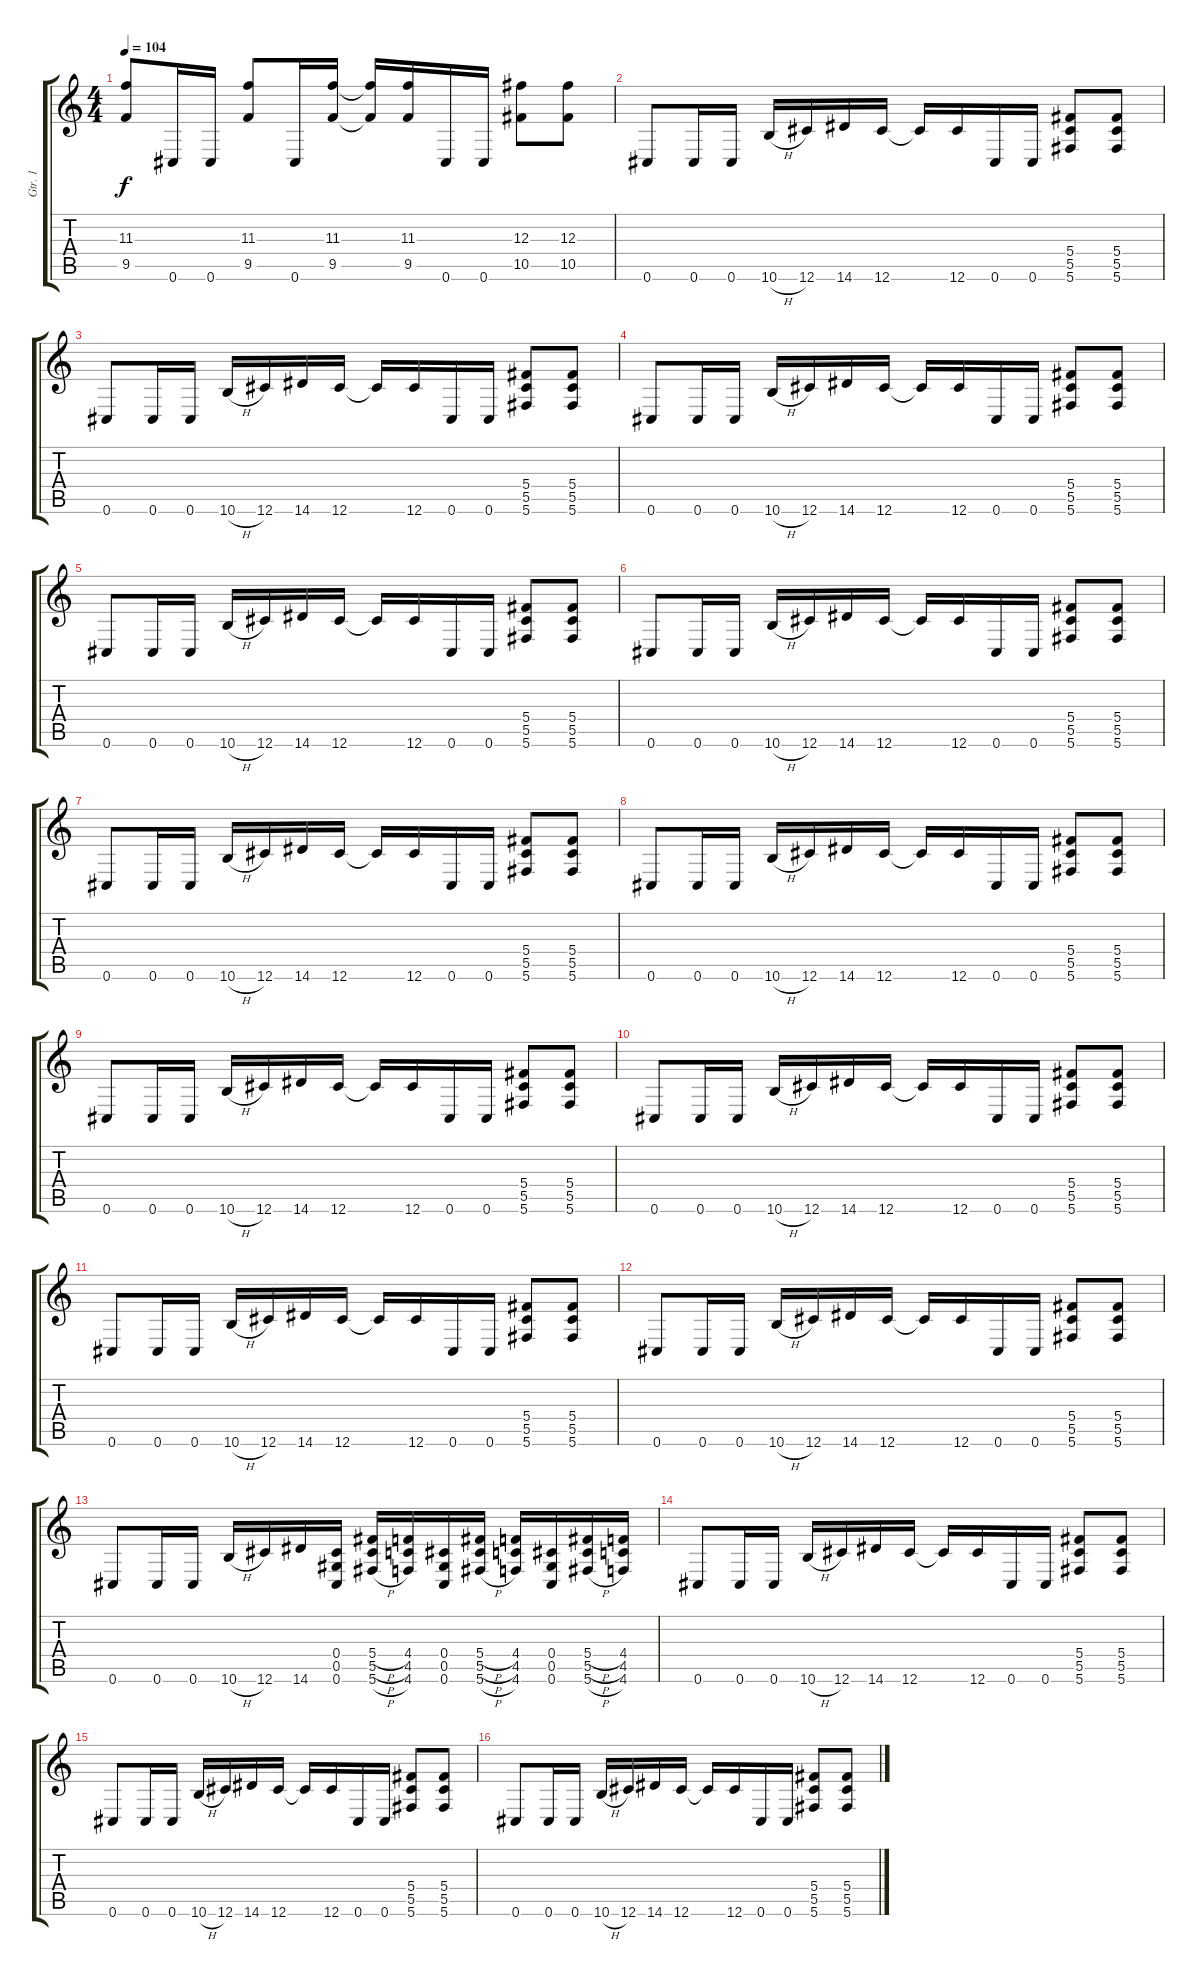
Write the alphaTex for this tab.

\track ("Gtr. 1" "Gtr. 1") {instrument overdrivenguitar}
\staff {score tabs}
\tuning (Eb4 Bb3 Gb3 Db3 Ab2 Db2) {hide}
\ts (4 4)
\tempo 104
\clef g2
\ks c
(11.3 9.5).8{dy f} 0.6.16 0.6.16 (11.3 9.5).8 0.6.16 (11.3 9.5).16 (11.3{t} 9.5{t}).16 (11.3 9.5).16 0.6.16 0.6.16 (12.3 10.5).8 (12.3 10.5).8 |
0.6.8 0.6.16 0.6.16 10.6{h}.16 12.6.16 14.6.16 12.6.16 12.6{t}.16 12.6.16 0.6.16 0.6.16 (5.4 5.5 5.6).8 (5.4 5.5 5.6).8 |
0.6.8 0.6.16 0.6.16 10.6{h}.16 12.6.16 14.6.16 12.6.16 12.6{t}.16 12.6.16 0.6.16 0.6.16 (5.4 5.5 5.6).8 (5.4 5.5 5.6).8 |
0.6.8 0.6.16 0.6.16 10.6{h}.16 12.6.16 14.6.16 12.6.16 12.6{t}.16 12.6.16 0.6.16 0.6.16 (5.4 5.5 5.6).8 (5.4 5.5 5.6).8 |
0.6.8 0.6.16 0.6.16 10.6{h}.16 12.6.16 14.6.16 12.6.16 12.6{t}.16 12.6.16 0.6.16 0.6.16 (5.4 5.5 5.6).8 (5.4 5.5 5.6).8 |
0.6.8 0.6.16 0.6.16 10.6{h}.16 12.6.16 14.6.16 12.6.16 12.6{t}.16 12.6.16 0.6.16 0.6.16 (5.4 5.5 5.6).8 (5.4 5.5 5.6).8 |
0.6.8 0.6.16 0.6.16 10.6{h}.16 12.6.16 14.6.16 12.6.16 12.6{t}.16 12.6.16 0.6.16 0.6.16 (5.4 5.5 5.6).8 (5.4 5.5 5.6).8 |
0.6.8 0.6.16 0.6.16 10.6{h}.16 12.6.16 14.6.16 12.6.16 12.6{t}.16 12.6.16 0.6.16 0.6.16 (5.4 5.5 5.6).8 (5.4 5.5 5.6).8 |
0.6.8 0.6.16 0.6.16 10.6{h}.16 12.6.16 14.6.16 12.6.16 12.6{t}.16 12.6.16 0.6.16 0.6.16 (5.4 5.5 5.6).8 (5.4 5.5 5.6).8 |
0.6.8 0.6.16 0.6.16 10.6{h}.16 12.6.16 14.6.16 12.6.16 12.6{t}.16 12.6.16 0.6.16 0.6.16 (5.4 5.5 5.6).8 (5.4 5.5 5.6).8 |
0.6.8 0.6.16 0.6.16 10.6{h}.16 12.6.16 14.6.16 12.6.16 12.6{t}.16 12.6.16 0.6.16 0.6.16 (5.4 5.5 5.6).8 (5.4 5.5 5.6).8 |
0.6.8 0.6.16 0.6.16 10.6{h}.16 12.6.16 14.6.16 12.6.16 12.6{t}.16 12.6.16 0.6.16 0.6.16 (5.4 5.5 5.6).8 (5.4 5.5 5.6).8 |
0.6.8 0.6.16 0.6.16 10.6{h}.16 12.6.16 14.6.16 (0.4 0.5 0.6).16 (5.4{h} 5.5{h} 5.6{h}).16 (4.4 4.5 4.6).16 (0.4 0.5 0.6).16 (5.4{h} 5.5{h} 5.6{h}).16 (4.4 4.5 4.6).16 (0.4 0.5 0.6).16 (5.4{h} 5.5{h} 5.6{h}).16 (4.4 4.5 4.6).16 |
0.6.8 0.6.16 0.6.16 10.6{h}.16 12.6.16 14.6.16 12.6.16 12.6{t}.16 12.6.16 0.6.16 0.6.16 (5.4 5.5 5.6).8 (5.4 5.5 5.6).8 |
0.6.8 0.6.16 0.6.16 10.6{h}.16 12.6.16 14.6.16 12.6.16 12.6{t}.16 12.6.16 0.6.16 0.6.16 (5.4 5.5 5.6).8 (5.4 5.5 5.6).8 |
0.6.8 0.6.16 0.6.16 10.6{h}.16 12.6.16 14.6.16 12.6.16 12.6{t}.16 12.6.16 0.6.16 0.6.16 (5.4 5.5 5.6).8 (5.4 5.5 5.6).8
